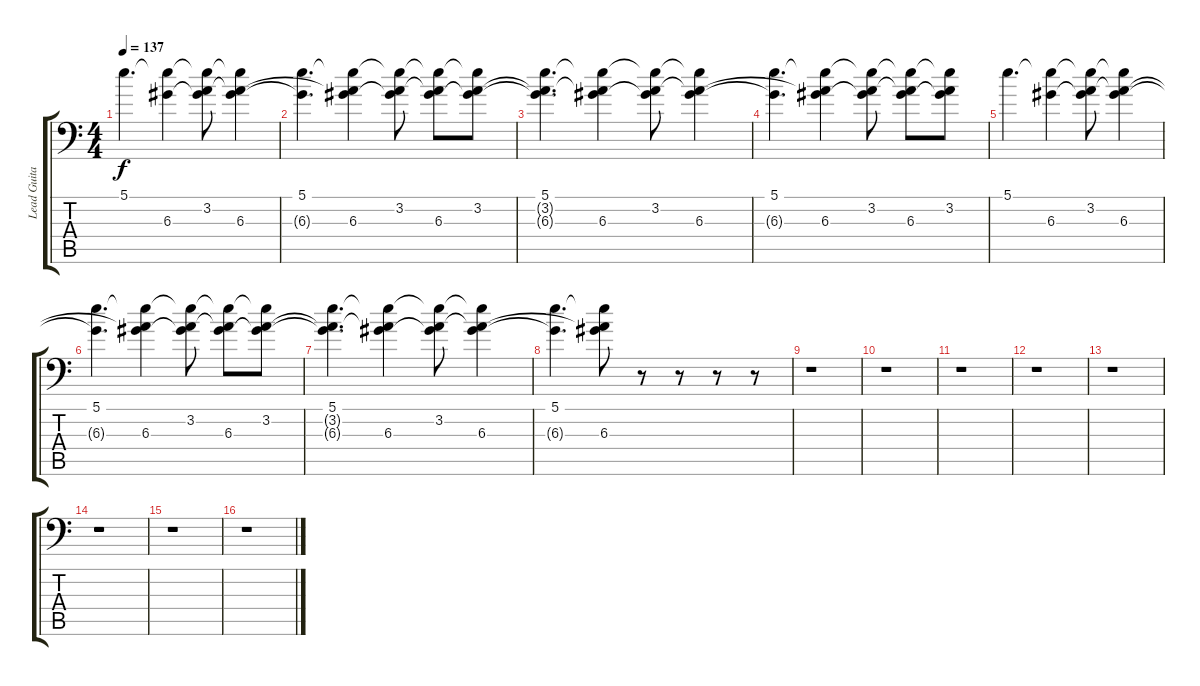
\track ("Lead Guitar " "Lead Guita") {instrument distortionguitar}
\staff {score tabs}
\tuning (B3 Gb3 D3 A2 E2 A1) {hide}
\ts (4 4)
\tempo 137
\clef f4
\ks c
5.1.4{d dy f} (5.1{t} 6.3).4 (5.1{t} 3.2 6.3{t}).8 (5.1{t} 3.2{t} 6.3).4 |
(5.1 6.3{t}).4{d} (5.1{t} 3.2{t} 6.3).4 (5.1{t} 3.2 6.3{t}).8 (5.1{t} 3.2{t} 6.3).8 (5.1{t} 3.2 6.3{t}).8 |
(5.1 3.2{t} 6.3{t}).4{d} (5.1{t} 3.2{t} 6.3).4 (5.1{t} 3.2 6.3{t}).8 (5.1{t} 3.2{t} 6.3).4 |
(5.1 6.3{t}).4{d} (5.1{t} 3.2{t} 6.3).4 (5.1{t} 3.2 6.3{t}).8 (5.1{t} 3.2{t} 6.3).8 (5.1{t} 3.2 6.3{t}).8 |
5.1.4{d} (5.1{t} 6.3).4 (5.1{t} 3.2 6.3{t}).8 (5.1{t} 3.2{t} 6.3).4 |
(5.1 6.3{t}).4{d} (5.1{t} 3.2{t} 6.3).4 (5.1{t} 3.2 6.3{t}).8 (5.1{t} 3.2{t} 6.3).8 (5.1{t} 3.2 6.3{t}).8 |
(5.1 3.2{t} 6.3{t}).4{d} (5.1{t} 3.2{t} 6.3).4 (5.1{t} 3.2 6.3{t}).8 (5.1{t} 3.2{t} 6.3).4 |
(5.1 6.3{t}).4{d} (5.1{t} 3.2{t} 6.3).8 r.8 r.8 r.8 r.8 |
r.1 |
r.1 |
r.1 |
r.1 |
r.1 |
r.1 |
r.1 |
r.1
